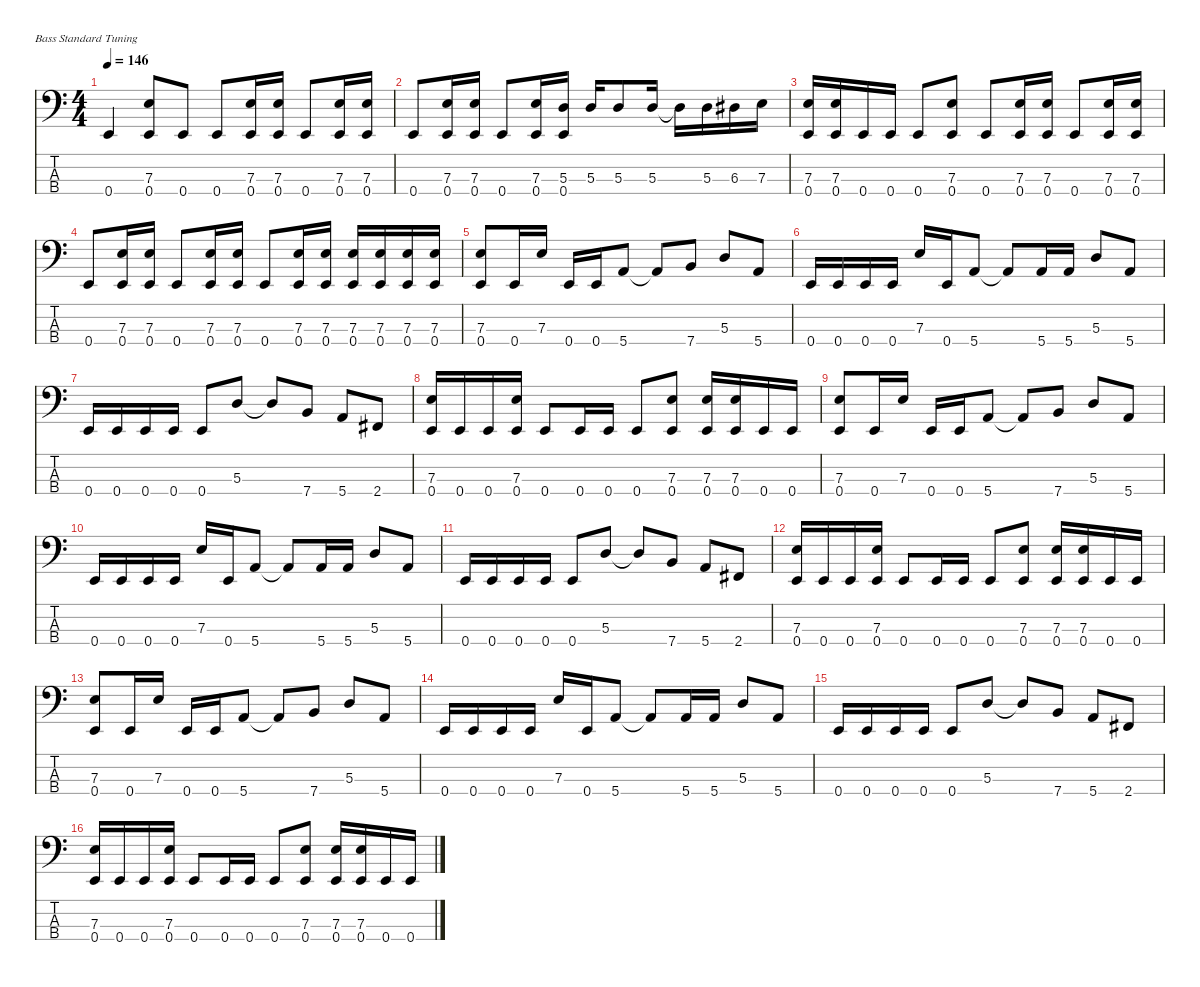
\defaultSystemsLayout 4
\hideDynamics
\bracketExtendMode nobrackets
\singleTrackTrackNamePolicy hidden
\multiTrackTrackNamePolicy hidden
\firstSystemTrackNameMode fullname
\firstSystemTrackNameOrientation horizontal
\otherSystemsTrackNameOrientation horizontal
\track ("Bass" "el.bs.") {instrument electricbasspick}
\staff {score tabs}
\tuning (G2 D2 A1 E1)
\ts (4 4)
\tempo 146
\clef f4
\ks c
0.4.4{dy f beam Up} (7.3 0.4).8{beam Up} 0.4.8{beam Up} 0.4.8{beam Up} (7.3 0.4).16{beam Up} (7.3 0.4).16{beam Up} 0.4.8{beam Up} (7.3 0.4).16{beam Up} (7.3 0.4).16{beam Up} |
0.4.8{beam Up} (7.3 0.4).16{beam Up} (7.3 0.4).16{beam Up} 0.4.8{beam Up} (7.3 0.4).16{beam Up} (5.3 0.4).16{beam Up} 5.3.16{beam Up} 5.3.8{beam Up} 5.3.16{beam Up} 5.3{t}.16{beam Down} 5.3.16{beam Down} 6.3{acc #}.16{beam Down} 7.3.16{beam Down} |
(7.3 0.4).16{beam Up} (7.3 0.4).16{beam Up} 0.4.16{beam Up} 0.4.16{beam Up} 0.4.8{beam Up} (7.3 0.4).8{beam Up} 0.4.8{beam Up} (7.3 0.4).16{beam Up} (7.3 0.4).16{beam Up} 0.4.8{beam Up} (7.3 0.4).16{beam Up} (7.3 0.4).16{beam Up} |
0.4.8{beam Up} (7.3 0.4).16{beam Up} (7.3 0.4).16{beam Up} 0.4.8{beam Up} (7.3 0.4).16{beam Up} (7.3 0.4).16{beam Up} 0.4.8{beam Up} (7.3 0.4).16{beam Up} (7.3 0.4).16{beam Up} (7.3 0.4).16{beam Up} (7.3 0.4).16{beam Up} (7.3 0.4).16{beam Up} (7.3 0.4).16{beam Up} |
(7.3 0.4).8{beam Up} 0.4.16{beam Up} 7.3.16{beam Up} 0.4.16{beam Up} 0.4.16{beam Up} 5.4.8{beam Up} 5.4{t}.8{beam Up} 7.4.8{beam Up} 5.3.8{beam Up} 5.4.8{beam Up} |
0.4.16{beam Up} 0.4.16{beam Up} 0.4.16{beam Up} 0.4.16{beam Up} 7.3.16{beam Up} 0.4.16{beam Up} 5.4.8{beam Up} 5.4{t}.8{beam Up} 5.4.16{beam Up} 5.4.16{beam Up} 5.3.8{beam Up} 5.4.8{beam Up} |
0.4.16{beam Up} 0.4.16{beam Up} 0.4.16{beam Up} 0.4.16{beam Up} 0.4.8{beam Up} 5.3.8{beam Up} 5.3{t}.8{beam Up} 7.4.8{beam Up} 5.4.8{beam Up} 2.4{acc #}.8{beam Up} |
(7.3 0.4).16{beam Up} 0.4.16{beam Up} 0.4.16{beam Up} (7.3 0.4).16{beam Up} 0.4.8{beam Up} 0.4.16{beam Up} 0.4.16{beam Up} 0.4.8{beam Up} (7.3 0.4).8{beam Up} (7.3 0.4).16{beam Up} (7.3 0.4).16{beam Up} 0.4.16{beam Up} 0.4.16{beam Up} |
(7.3 0.4).8{beam Up} 0.4.16{beam Up} 7.3.16{beam Up} 0.4.16{beam Up} 0.4.16{beam Up} 5.4.8{beam Up} 5.4{t}.8{beam Up} 7.4.8{beam Up} 5.3.8{beam Up} 5.4.8{beam Up} |
0.4.16{beam Up} 0.4.16{beam Up} 0.4.16{beam Up} 0.4.16{beam Up} 7.3.16{beam Up} 0.4.16{beam Up} 5.4.8{beam Up} 5.4{t}.8{beam Up} 5.4.16{beam Up} 5.4.16{beam Up} 5.3.8{beam Up} 5.4.8{beam Up} |
0.4.16{beam Up} 0.4.16{beam Up} 0.4.16{beam Up} 0.4.16{beam Up} 0.4.8{beam Up} 5.3.8{beam Up} 5.3{t}.8{beam Up} 7.4.8{beam Up} 5.4.8{beam Up} 2.4{acc #}.8{beam Up} |
(7.3 0.4).16{beam Up} 0.4.16{beam Up} 0.4.16{beam Up} (7.3 0.4).16{beam Up} 0.4.8{beam Up} 0.4.16{beam Up} 0.4.16{beam Up} 0.4.8{beam Up} (7.3 0.4).8{beam Up} (7.3 0.4).16{beam Up} (7.3 0.4).16{beam Up} 0.4.16{beam Up} 0.4.16{beam Up} |
(7.3 0.4).8{beam Up} 0.4.16{beam Up} 7.3.16{beam Up} 0.4.16{beam Up} 0.4.16{beam Up} 5.4.8{beam Up} 5.4{t}.8{beam Up} 7.4.8{beam Up} 5.3.8{beam Up} 5.4.8{beam Up} |
0.4.16{beam Up} 0.4.16{beam Up} 0.4.16{beam Up} 0.4.16{beam Up} 7.3.16{beam Up} 0.4.16{beam Up} 5.4.8{beam Up} 5.4{t}.8{beam Up} 5.4.16{beam Up} 5.4.16{beam Up} 5.3.8{beam Up} 5.4.8{beam Up} |
0.4.16{beam Up} 0.4.16{beam Up} 0.4.16{beam Up} 0.4.16{beam Up} 0.4.8{beam Up} 5.3.8{beam Up} 5.3{t}.8{beam Up} 7.4.8{beam Up} 5.4.8{beam Up} 2.4{acc #}.8{beam Up} |
(7.3 0.4).16{beam Up} 0.4.16{beam Up} 0.4.16{beam Up} (7.3 0.4).16{beam Up} 0.4.8{beam Up} 0.4.16{beam Up} 0.4.16{beam Up} 0.4.8{beam Up} (7.3 0.4).8{beam Up} (7.3 0.4).16{beam Up} (7.3 0.4).16{beam Up} 0.4.16{beam Up} 0.4.16{beam Up}
